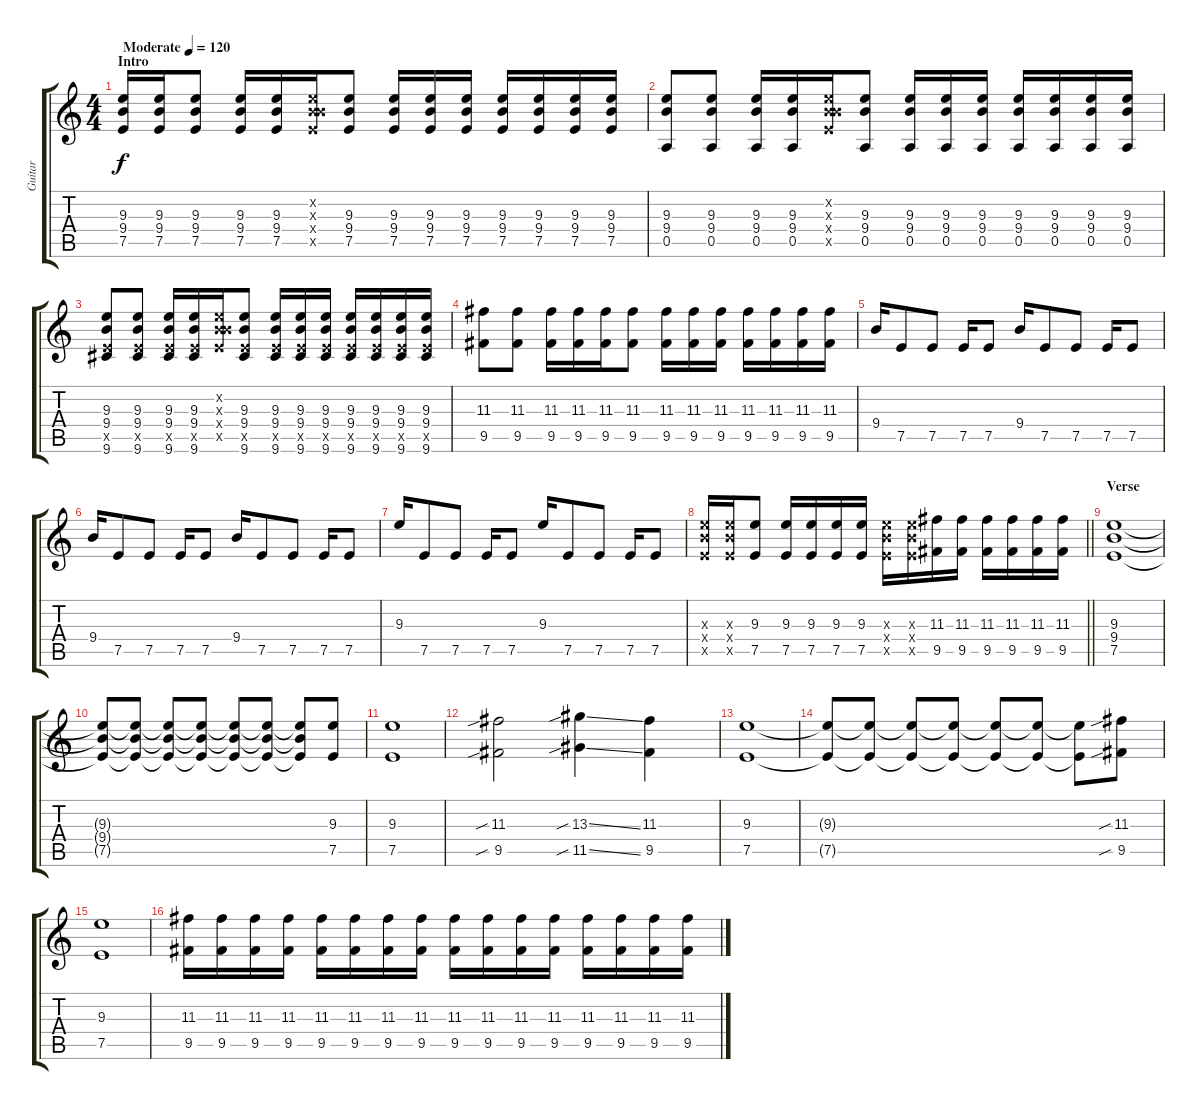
\track ("Guitar" "Guitar") {instrument overdrivenguitar}
\staff {score tabs}
\tuning (E4 B3 G3 D3 A2 E2) {hide}
\ts (4 4)
\section ("" "Intro")
\tempo (120 "Moderate")
\clef g2
\ks c
(9.3 9.4 7.5).16{dy f instrument overdrivenguitar} (9.3 9.4 7.5).16 (9.3 9.4 7.5).8 (9.3 9.4 7.5).16 (9.3 9.4 7.5).16 (0.2{x} 9.3{x} 9.4{x} 7.5{x}).16 (9.3 9.4 7.5).8 (9.3 9.4 7.5).16 (9.3 9.4 7.5).16 (9.3 9.4 7.5).16 (9.3 9.4 7.5).16 (9.3 9.4 7.5).16 (9.3 9.4 7.5).16 (9.3 9.4 7.5).16 |
(9.3 9.4 0.5).8 (9.3 9.4 0.5).8 (9.3 9.4 0.5).16 (9.3 9.4 0.5).16 (0.2{x} 9.3{x} 9.4{x} 7.5{x}).16 (9.3 9.4 0.5).8 (9.3 9.4 0.5).16 (9.3 9.4 0.5).16 (9.3 9.4 0.5).16 (9.3 9.4 0.5).16 (9.3 9.4 0.5).16 (9.3 9.4 0.5).16 (9.3 9.4 0.5).16 |
(9.3 9.4 7.5{x} 9.6).8 (9.3 9.4 7.5{x} 9.6).8 (9.3 9.4 7.5{x} 9.6).16 (9.3 9.4 7.5{x} 9.6).16 (0.2{x} 9.3{x} 9.4{x} 7.5{x}).16 (9.3 9.4 7.5{x} 9.6).8 (9.3 9.4 7.5{x} 9.6).16 (9.3 9.4 7.5{x} 9.6).16 (9.3 9.4 7.5{x} 9.6).16 (9.3 9.4 7.5{x} 9.6).16 (9.3 9.4 7.5{x} 9.6).16 (9.3 9.4 7.5{x} 9.6).16 (9.3 9.4 7.5{x} 9.6).16 |
(11.3 9.5).8 (11.3 9.5).8 (11.3 9.5).16 (11.3 9.5).16 (11.3 9.5).16 (11.3 9.5).8 (11.3 9.5).16 (11.3 9.5).16 (11.3 9.5).16 (11.3 9.5).16 (11.3 9.5).16 (11.3 9.5).16 (11.3 9.5).16 |
9.4.16 7.5.8 7.5.8 7.5.16 7.5.8 9.4.16 7.5.8 7.5.8 7.5.16 7.5.8 |
9.4.16 7.5.8 7.5.8 7.5.16 7.5.8 9.4.16 7.5.8 7.5.8 7.5.16 7.5.8 |
9.3.16 7.5.8 7.5.8 7.5.16 7.5.8 9.3.16 7.5.8 7.5.8 7.5.16 7.5.8 |
\barLineRight lightlight
(9.3{x} 9.4{x} 7.5{x}).16 (9.3{x} 9.4{x} 7.5{x}).16 (9.3 7.5).8 (9.3 7.5).16 (9.3 7.5).16 (9.3 7.5).16 (9.3 7.5).16 (9.3{x} 9.4{x} 7.5{x}).16 (9.3{x} 9.4{x} 7.5{x}).16 (11.3 9.5).16 (11.3 9.5).16 (11.3 9.5).16 (11.3 9.5).16 (11.3 9.5).16 (11.3 9.5).16 |
\section ("" "Verse")
(9.3 9.4 7.5).1 |
(9.3{t} 9.4{t} 7.5{t}).8 (9.3{t} 9.4{t} 7.5{t}).8 (9.3{t} 9.4{t} 7.5{t}).8 (9.3{t} 9.4{t} 7.5{t}).8 (9.3{t} 9.4{t} 7.5{t}).8 (9.3{t} 9.4{t} 7.5{t}).8 (9.3{t} 9.4{t} 7.5{t}).8 (9.3 7.5).8 |
(9.3 7.5).1 |
(11.3{sib} 9.5{sib}).2 (13.3{sib ss} 11.5{sib ss}).4 (11.3 9.5).4 |
(9.3 7.5).1 |
(9.3{t} 7.5{t}).8 (9.3{t} 7.5{t}).8 (9.3{t} 7.5{t}).8 (9.3{t} 7.5{t}).8 (9.3{t} 7.5{t}).8 (9.3{t} 7.5{t}).8 (9.3{t} 7.5{t}).8 (11.3{sib} 9.5{sib}).8 |
(9.3 7.5).1 |
(11.3 9.5).16 (11.3 9.5).16 (11.3 9.5).16 (11.3 9.5).16 (11.3 9.5).16 (11.3 9.5).16 (11.3 9.5).16 (11.3 9.5).16 (11.3 9.5).16 (11.3 9.5).16 (11.3 9.5).16 (11.3 9.5).16 (11.3 9.5).16 (11.3 9.5).16 (11.3 9.5).16 (11.3 9.5).16
